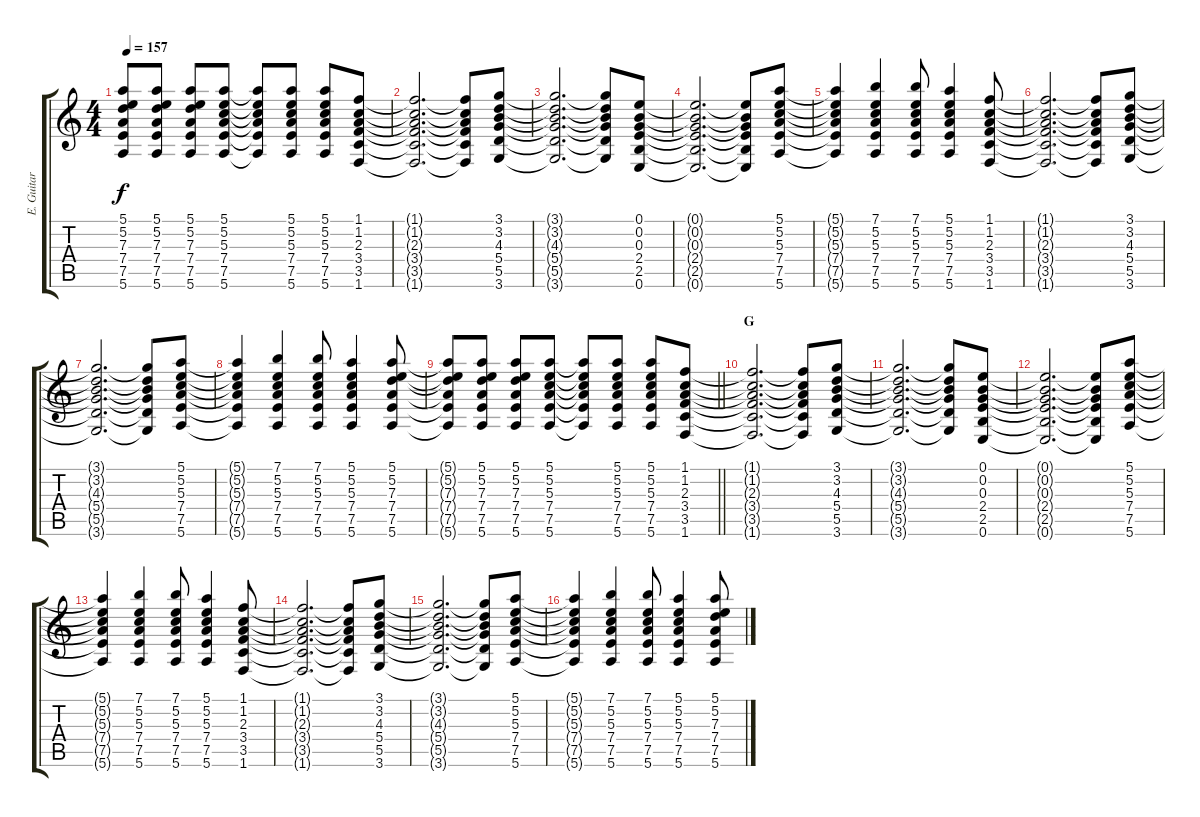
\track ("E. Guitar II" "E. Guitar ") {instrument electricguitarclean}
\staff {score tabs}
\tuning (E4 B3 G3 D3 A2 E2) {hide}
\ts (4 4)
\tempo 157
\clef g2
\ks c
(5.1{t} 5.2{t} 7.3{t} 7.4{t} 7.5{t} 5.6{t}).8{dy f} (5.1 5.2 7.3 7.4 7.5 5.6).8 (5.1 5.2 7.3 7.4 7.5 5.6).8 (5.1 5.2 5.3 7.4 7.5 5.6).8 (5.1{t} 5.2{t} 5.3{t} 7.4{t} 7.5{t} 5.6{t}).8 (5.1 5.2 5.3 7.4 7.5 5.6).8 (5.1 5.2 5.3 7.4 7.5 5.6).8 (1.1 1.2 2.3 3.4 3.5 1.6).8 |
(1.1{t} 1.2{t} 2.3{t} 3.4{t} 3.5{t} 1.6{t}).2{d} (1.1{t} 1.2{t} 2.3{t} 3.4{t} 3.5{t} 1.6{t}).8 (3.1 3.2 4.3 5.4 5.5 3.6).8 |
(3.1{t} 3.2{t} 4.3{t} 5.4{t} 5.5{t} 3.6{t}).2{d} (3.1{t} 3.2{t} 4.3{t} 5.4{t} 5.5{t} 3.6{t}).8 (0.1 0.2 0.3 2.4 2.5 0.6).8 |
(0.1{t} 0.2{t} 0.3{t} 2.4{t} 2.5{t} 0.6{t}).2{d} (0.1{t} 0.2{t} 0.3{t} 2.4{t} 2.5{t} 0.6{t}).8 (5.1 5.2 5.3 7.4 7.5 5.6).8 |
(5.1{t} 5.2{t} 5.3{t} 7.4{t} 7.5{t} 5.6{t}).4 (7.1 5.2 5.3 7.4 7.5 5.6).4 (7.1 5.2 5.3 7.4 7.5 5.6).8 (5.1 5.2 5.3 7.4 7.5 5.6).4 (1.1 1.2 2.3 3.4 3.5 1.6).8 |
(1.1{t} 1.2{t} 2.3{t} 3.4{t} 3.5{t} 1.6{t}).2{d} (1.1{t} 1.2{t} 2.3{t} 3.4{t} 3.5{t} 1.6{t}).8 (3.1 3.2 4.3 5.4 5.5 3.6).8 |
(3.1{t} 3.2{t} 4.3{t} 5.4{t} 5.5{t} 3.6{t}).2{d} (3.1{t} 3.2{t} 4.3{t} 5.4{t} 5.5{t} 3.6{t}).8 (5.1 5.2 5.3 7.4 7.5 5.6).8 |
(5.1{t} 5.2{t} 5.3{t} 7.4{t} 7.5{t} 5.6{t}).4 (7.1 5.2 5.3 7.4 7.5 5.6).4 (7.1 5.2 5.3 7.4 7.5 5.6).8 (5.1 5.2 5.3 7.4 7.5 5.6).4 (5.1 5.2 7.3 7.4 7.5 5.6).8 |
\barLineRight lightlight
(5.1{t} 5.2{t} 7.3{t} 7.4{t} 7.5{t} 5.6{t}).8 (5.1 5.2 7.3 7.4 7.5 5.6).8 (5.1 5.2 7.3 7.4 7.5 5.6).8 (5.1 5.2 5.3 7.4 7.5 5.6).8 (5.1{t} 5.2{t} 5.3{t} 7.4{t} 7.5{t} 5.6{t}).8 (5.1 5.2 5.3 7.4 7.5 5.6).8 (5.1 5.2 5.3 7.4 7.5 5.6).8 (1.1 1.2 2.3 3.4 3.5 1.6).8 |
\section ("" "G")
(1.1{t} 1.2{t} 2.3{t} 3.4{t} 3.5{t} 1.6{t}).2{d} (1.1{t} 1.2{t} 2.3{t} 3.4{t} 3.5{t} 1.6{t}).8 (3.1 3.2 4.3 5.4 5.5 3.6).8 |
(3.1{t} 3.2{t} 4.3{t} 5.4{t} 5.5{t} 3.6{t}).2{d} (3.1{t} 3.2{t} 4.3{t} 5.4{t} 5.5{t} 3.6{t}).8 (0.1 0.2 0.3 2.4 2.5 0.6).8 |
(0.1{t} 0.2{t} 0.3{t} 2.4{t} 2.5{t} 0.6{t}).2{d} (0.1{t} 0.2{t} 0.3{t} 2.4{t} 2.5{t} 0.6{t}).8 (5.1 5.2 5.3 7.4 7.5 5.6).8 |
(5.1{t} 5.2{t} 5.3{t} 7.4{t} 7.5{t} 5.6{t}).4 (7.1 5.2 5.3 7.4 7.5 5.6).4 (7.1 5.2 5.3 7.4 7.5 5.6).8 (5.1 5.2 5.3 7.4 7.5 5.6).4 (1.1 1.2 2.3 3.4 3.5 1.6).8 |
(1.1{t} 1.2{t} 2.3{t} 3.4{t} 3.5{t} 1.6{t}).2{d} (1.1{t} 1.2{t} 2.3{t} 3.4{t} 3.5{t} 1.6{t}).8 (3.1 3.2 4.3 5.4 5.5 3.6).8 |
(3.1{t} 3.2{t} 4.3{t} 5.4{t} 5.5{t} 3.6{t}).2{d} (3.1{t} 3.2{t} 4.3{t} 5.4{t} 5.5{t} 3.6{t}).8 (5.1 5.2 5.3 7.4 7.5 5.6).8 |
(5.1{t} 5.2{t} 5.3{t} 7.4{t} 7.5{t} 5.6{t}).4 (7.1 5.2 5.3 7.4 7.5 5.6).4 (7.1 5.2 5.3 7.4 7.5 5.6).8 (5.1 5.2 5.3 7.4 7.5 5.6).4 (5.1 5.2 7.3 7.4 7.5 5.6).8
